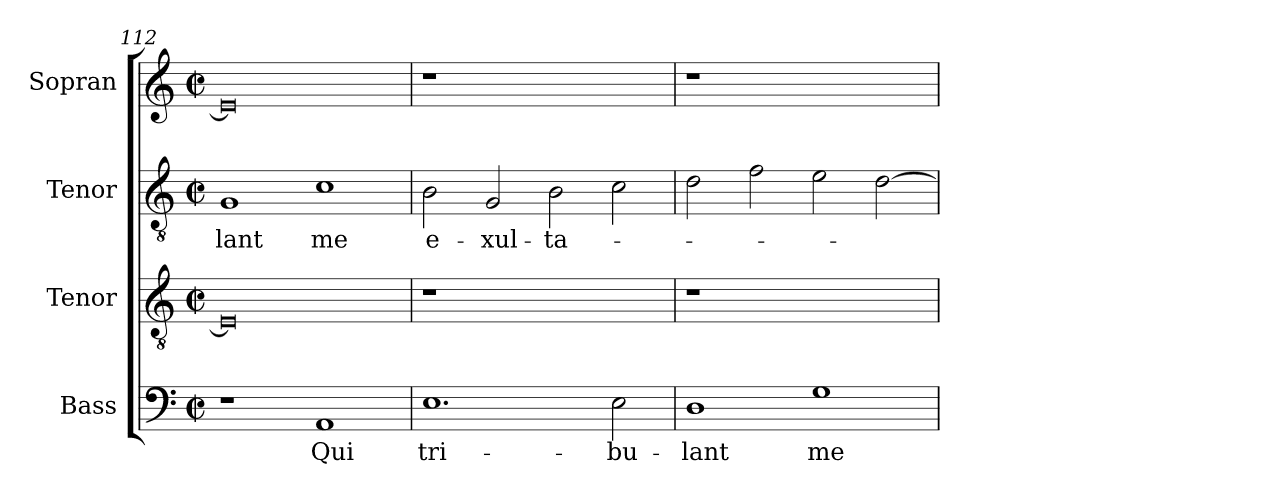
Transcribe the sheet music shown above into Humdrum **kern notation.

**kern	**text	**kern	**kern	**text	**kern
*part4	*part4	*part3	*part2	*part2	*part1
*staff4	*staff4	*staff3	*staff2	*staff2	*staff1
*I"Bass	*	*I"Tenor	*I"Tenor	*	*I"Sopran
*	*	*I'Tenor	*	*	*
*clefF4	*	*clefGv2	*clefGv2	*	*clefG2
*	*	*ITrd7c12	*ITrd7c12	*	*
*k[]	*	*k[]	*k[]	*	*k[]
*M2/2	*	*M2/2	*M2/2	*	*M2/2
*met(c|)	*	*met(c|)	*met(c|)	*	*met(c|)
=112	=112	=112	=112	=112	=112
!	!	!	!	!LO:LY:b:color=#000000	!
1r	.	0EEi]	1GGi	-lant	0ei]
!	!LO:LY:b:color=#000000	!	!	!	!
!	!	!	!	!LO:LY:b:color=#000000	!
1AAi	Qui	.	1Ci	me	.
=113	=113	=113	=113	=113	=113
!	!LO:LY:b:color=#000000	!LO:N:vis=1	!	!	!
!	!	!	!	!LO:LY:b:color=#000000	!LO:N:vis=1
1.Ei	tri-	1r	2BBi\	e-	1r
!	!	!	!	!LO:LY:b:color=#000000	!
.	.	.	2GGi/	-xul-	.
!	!	!	!	!LO:LY:b:color=#000000	!
.	.	1ryy	2BBi\	-ta-	1ryy
!	!LO:LY:b:color=#000000	!	!	!	!
2Ei\	-bu-	.	2Ci\	.	.
=114	=114	=114	=114	=114	=114
!	!LO:LY:b:color=#000000	!LO:N:vis=1	!	!	!LO:N:vis=1
1Di	-lant	1r	2Di\	.	1r
.	.	.	2Fi\	.	.
!	!LO:LY:b:color=#000000	!	!	!	!
1Gi	me	1ryy	2Ei\	.	1ryy
.	.	.	[>2Di\	.	.
=	=	=	=	=	=
*-	*-	*-	*-	*-	*-
